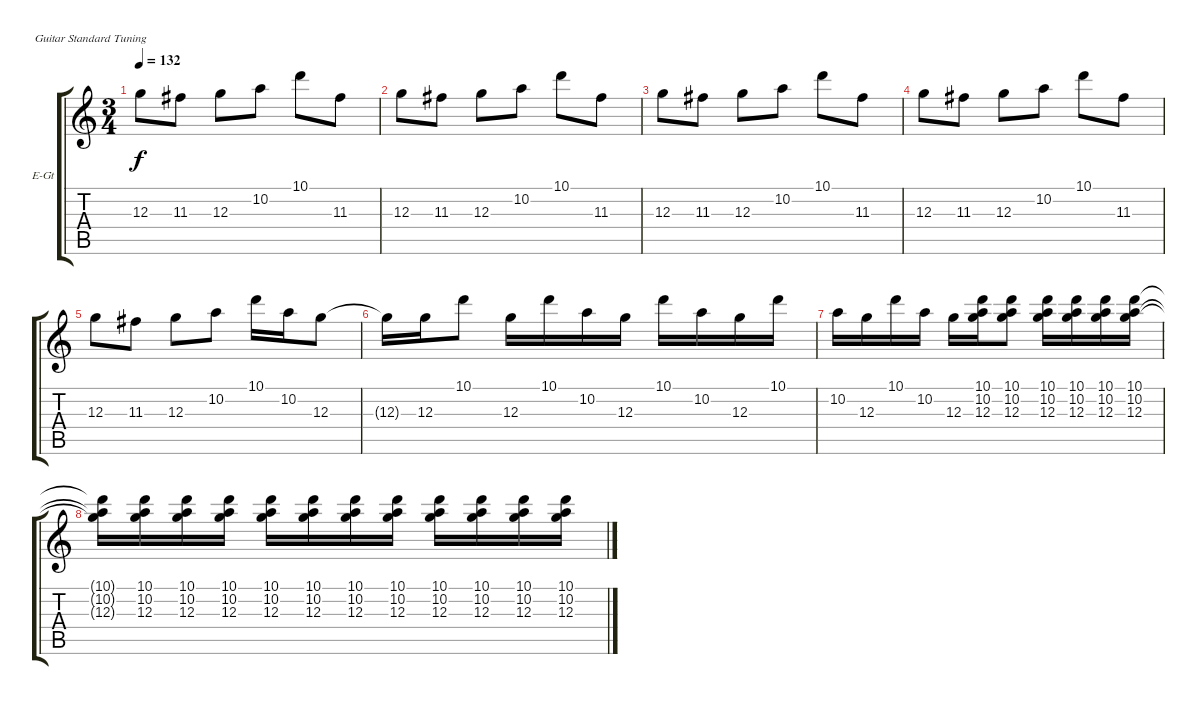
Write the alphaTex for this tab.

\bracketExtendMode groupsimilarinstruments
\firstSystemTrackNameOrientation horizontal
\otherSystemsTrackNameOrientation horizontal
\track ("Edge" "E-Gt") {instrument electricguitarclean}
\staff {score tabs}
\tuning (E4 B3 G3 D3 A2 E2)
\ts (3 4)
\tempo 132
\clef g2
\ks c
12.3.8{dy f} 11.3.8 12.3.8 10.2.8 10.1.8 11.3.8 |
12.3.8 11.3.8 12.3.8 10.2.8 10.1.8 11.3.8 |
12.3.8 11.3.8 12.3.8 10.2.8 10.1.8 11.3.8 |
12.3.8 11.3.8 12.3.8 10.2.8 10.1.8 11.3.8 |
12.3.8 11.3.8 12.3.8 10.2.8 10.1.16 10.2.16 12.3.8 |
12.3{t}.16 12.3.16 10.1.8 12.3.16 10.1.16 10.2.16 12.3.16 10.1.16 10.2.16 12.3.16 10.1.16 |
10.2.16 12.3.16 10.1.16 10.2.16 12.3.16 (10.1 10.2 12.3).16 (10.1 10.2 12.3).8 (10.1 10.2 12.3).16 (10.1 10.2 12.3).16 (10.1 10.2 12.3).16 (10.1 10.2 12.3).16 |
(10.1{t} 10.2{t} 12.3{t}).16 (10.1 10.2 12.3).16 (10.1 10.2 12.3).16 (10.1 10.2 12.3).16 (10.1 10.2 12.3).16 (10.1 10.2 12.3).16 (10.1 10.2 12.3).16 (10.1 10.2 12.3).16 (10.1 10.2 12.3).16 (10.1 10.2 12.3).16 (10.1 10.2 12.3).16 (10.1 10.2 12.3).16
